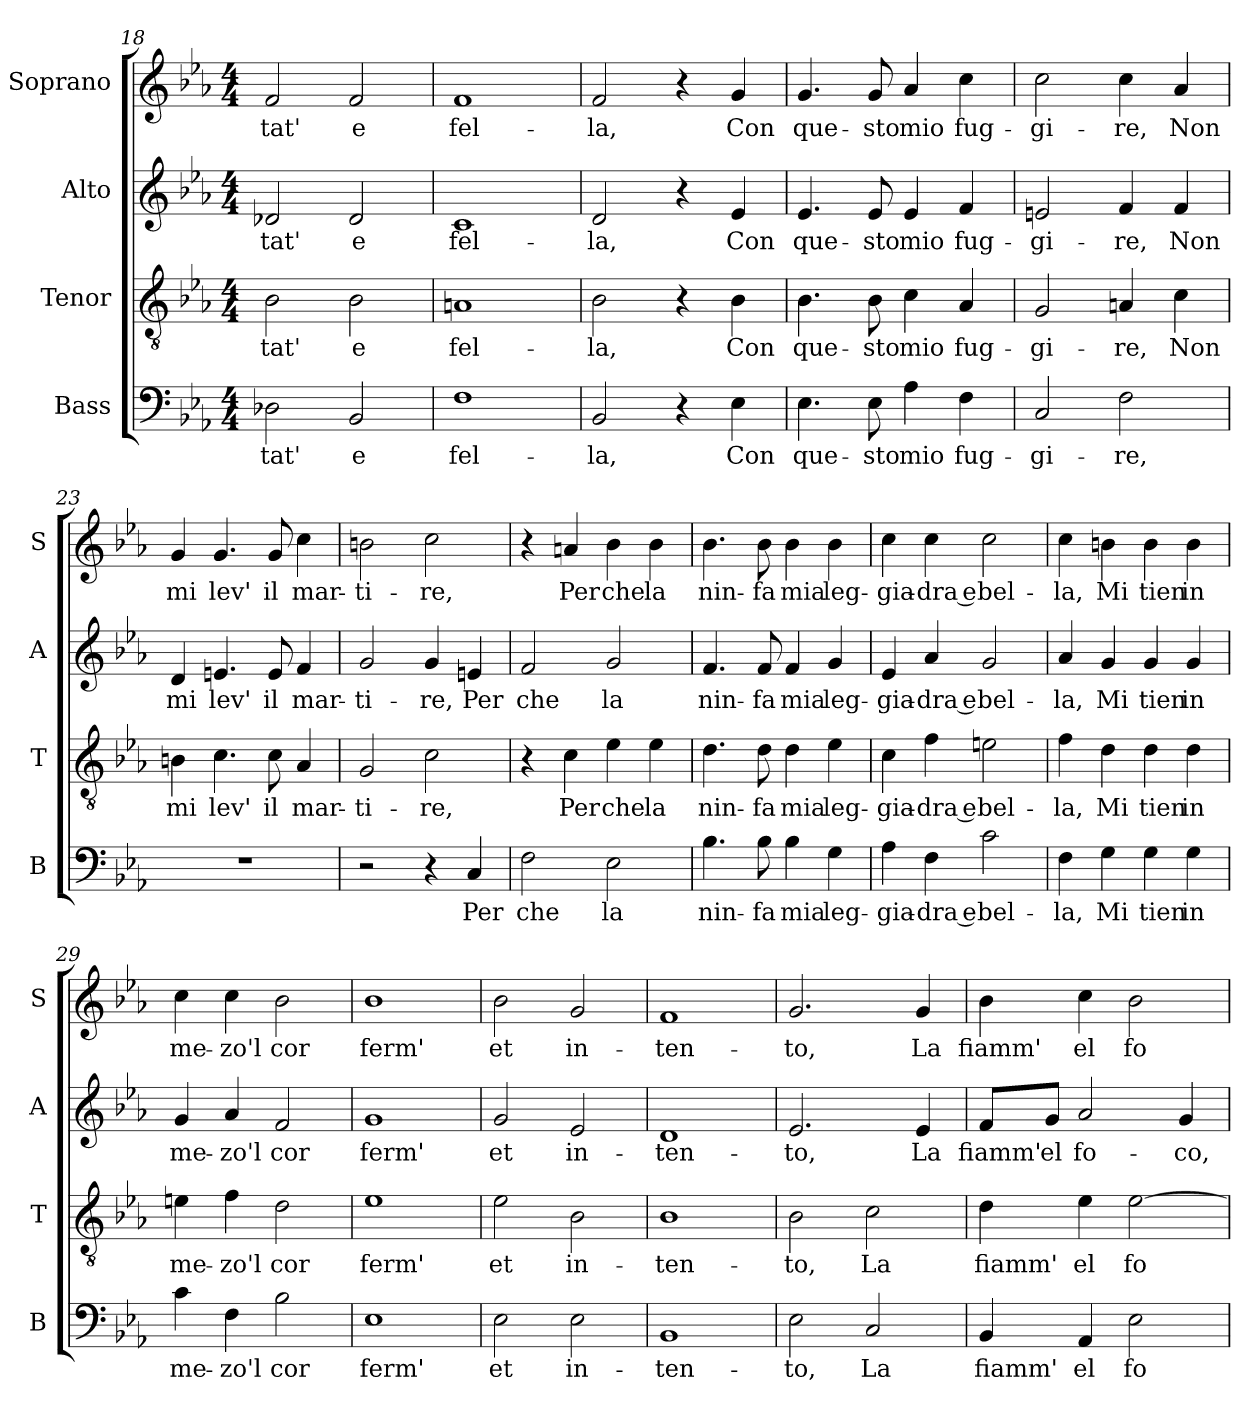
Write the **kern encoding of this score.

**kern	**text	**kern	**text	**kern	**text	**kern	**text
*part4	*part4	*part3	*part3	*part2	*part2	*part1	*part1
*staff4	*staff4	*staff3	*staff3	*staff2	*staff2	*staff1	*staff1
*I"Bass	*	*I"Tenor	*	*I"Alto	*	*I"Soprano	*
*I'B	*	*I'T	*	*I'A	*	*I'S	*
*clefF4	*	*clefGv2	*	*clefG2	*	*clefG2	*
*k[b-e-a-]	*	*k[b-e-a-]	*	*k[b-e-a-]	*	*k[b-e-a-]	*
*E-:	*	*E-:	*	*E-:	*	*E-:	*
*M4/4	*	*M4/4	*	*M4/4	*	*M4/4	*
=18	=18	=18	=18	=18	=18	=18	=18
!	!LO:LY:b	!	!LO:LY:b	!	!LO:LY:b	!	!LO:LY:b
2D-X\	-tat'	2B-\	-tat'	2d-X/	-tat'	2f/	-tat'
!	!LO:LY:b	!	!LO:LY:b	!	!LO:LY:b	!	!LO:LY:b
2BB-/	e	2B-\	e	2d-/	e	2f/	e
=19	=19	=19	=19	=19	=19	=19	=19
!	!LO:LY:b	!	!LO:LY:b	!	!LO:LY:b	!	!LO:LY:b
1F	fel-	1An	fel-	1c	fel-	1f	fel-
=20	=20	=20	=20	=20	=20	=20	=20
!	!LO:LY:b	!	!LO:LY:b	!	!LO:LY:b	!	!LO:LY:b
2BB-/	-la,	2B-\	-la,	2d/	-la,	2f/	-la,
4r	.	4r	.	4r	.	4r	.
!	!LO:LY:b	!	!LO:LY:b	!	!LO:LY:b	!	!LO:LY:b
4E-\	Con	4B-\	Con	4e-/	Con	4g/	Con
!!LO:LB:g=z
=21	=21	=21	=21	=21	=21	=21	=21
!	!LO:LY:b	!	!LO:LY:b	!	!LO:LY:b	!	!LO:LY:b
4.E-\	que-	4.B-\	que-	4.e-/	que-	4.g/	que-
!	!LO:LY:b	!	!LO:LY:b	!	!LO:LY:b	!	!LO:LY:b
8E-\	-sto	8B-\	-sto	8e-/	-sto	8g/	-sto
!	!LO:LY:b	!	!LO:LY:b	!	!LO:LY:b	!	!LO:LY:b
4A-\	mio	4c\	mio	4e-/	mio	4a-/	mio
!	!LO:LY:b	!	!LO:LY:b	!	!LO:LY:b	!	!LO:LY:b
4F\	fug-	4A-/	fug-	4f/	fug-	4cc\	fug-
=22	=22	=22	=22	=22	=22	=22	=22
!	!LO:LY:b	!	!LO:LY:b	!	!LO:LY:b	!	!LO:LY:b
2C/	-gi-	2G/	-gi-	2en/	-gi-	2cc\	-gi-
!	!LO:LY:b	!	!LO:LY:b	!	!LO:LY:b	!	!LO:LY:b
2F\	-re,	4An/	-re,	4f/	-re,	4cc\	-re,
!	!	!	!LO:LY:b	!	!LO:LY:b	!	!LO:LY:b
.	.	4c\	Non	4f/	Non	4a-/	Non
=23	=23	=23	=23	=23	=23	=23	=23
!	!	!	!LO:LY:b	!	!LO:LY:b	!	!LO:LY:b
1r	.	4Bn\	mi	4d/	mi	4g/	mi
!	!	!	!LO:LY:b	!	!LO:LY:b	!	!LO:LY:b
.	.	4.c\	lev'	4.en/	lev'	4.g/	lev'
!	!	!	!LO:LY:b	!	!LO:LY:b	!	!LO:LY:b
.	.	8c\	il	8e/	il	8g/	il
!	!	!	!LO:LY:b	!	!LO:LY:b	!	!LO:LY:b
.	.	4A-/	mar-	4f/	mar-	4cc\	mar-
=24	=24	=24	=24	=24	=24	=24	=24
!	!	!	!LO:LY:b	!	!LO:LY:b	!	!LO:LY:b
2r	.	2G/	-ti-	2g/	-ti-	2bn\	-ti-
!	!	!	!LO:LY:b	!	!LO:LY:b	!	!LO:LY:b
4r	.	2c\	-re,	4g/	-re,	2cc\	-re,
!	!LO:LY:b	!	!	!	!LO:LY:b	!	!
4C/	Per	.	.	4en/	Per	.	.
=25	=25	=25	=25	=25	=25	=25	=25
!	!LO:LY:b	!	!	!	!LO:LY:b	!	!
2F\	che	4r	.	2f/	che	4r	.
!	!	!	!LO:LY:b	!	!	!	!LO:LY:b
.	.	4c\	Per	.	.	4an/	Per
!	!LO:LY:b	!	!LO:LY:b	!	!LO:LY:b	!	!LO:LY:b
2E-\	la	4e-\	che	2g/	la	4b-\	che
!	!	!	!LO:LY:b	!	!	!	!LO:LY:b
.	.	4e-\	la	.	.	4b-\	la
=26	=26	=26	=26	=26	=26	=26	=26
!	!LO:LY:b	!	!LO:LY:b	!	!LO:LY:b	!	!LO:LY:b
4.B-\	nin-	4.d\	nin-	4.f/	nin-	4.b-\	nin-
!	!LO:LY:b	!	!LO:LY:b	!	!LO:LY:b	!	!LO:LY:b
8B-\	-fa	8d\	-fa	8f/	-fa	8b-\	-fa
!	!LO:LY:b	!	!LO:LY:b	!	!LO:LY:b	!	!LO:LY:b
4B-\	mia	4d\	mia	4f/	mia	4b-\	mia
!	!LO:LY:b	!	!LO:LY:b	!	!LO:LY:b	!	!LO:LY:b
4G\	leg-	4e-\	leg-	4g/	leg-	4b-\	leg-
!!LO:LB:g=z
=27	=27	=27	=27	=27	=27	=27	=27
!	!LO:LY:b	!	!LO:LY:b	!	!LO:LY:b	!	!LO:LY:b
4A-\	-gia-	4c\	-gia-	4e-/	-gia-	4cc\	-gia-
!	!LO:LY:b	!	!LO:LY:b	!	!LO:LY:b	!	!LO:LY:b
4F\	-dra e	4f\	-dra e	4a-/	-dra e	4cc\	-dra e
!	!LO:LY:b	!	!LO:LY:b	!	!LO:LY:b	!	!LO:LY:b
2c\	bel-	2en\	bel-	2g/	bel-	2cc\	bel-
=28	=28	=28	=28	=28	=28	=28	=28
!	!LO:LY:b	!	!LO:LY:b	!	!LO:LY:b	!	!LO:LY:b
4F\	-la,	4f\	-la,	4a-/	-la,	4cc\	-la,
!	!LO:LY:b	!	!LO:LY:b	!	!LO:LY:b	!	!LO:LY:b
4G\	Mi	4d\	Mi	4g/	Mi	4bn\	Mi
!	!LO:LY:b	!	!LO:LY:b	!	!LO:LY:b	!	!LO:LY:b
4G\	tien	4d\	tien	4g/	tien	4b\	tien
!	!LO:LY:b	!	!LO:LY:b	!	!LO:LY:b	!	!LO:LY:b
4G\	in	4d\	in	4g/	in	4b\	in
=29	=29	=29	=29	=29	=29	=29	=29
!	!LO:LY:b	!	!LO:LY:b	!	!LO:LY:b	!	!LO:LY:b
4c\	me-	4en\	me-	4g/	me-	4cc\	me-
!	!LO:LY:b	!	!LO:LY:b	!	!LO:LY:b	!	!LO:LY:b
4F\	-zo'l	4f\	-zo'l	4a-/	-zo'l	4cc\	-zo'l
!	!LO:LY:b	!	!LO:LY:b	!	!LO:LY:b	!	!LO:LY:b
2B-\	cor	2d\	cor	2f/	cor	2b-\	cor
=30	=30	=30	=30	=30	=30	=30	=30
!	!LO:LY:b	!	!LO:LY:b	!	!LO:LY:b	!	!LO:LY:b
1E-	ferm'	1e-	ferm'	1g	ferm'	1b-	ferm'
=31	=31	=31	=31	=31	=31	=31	=31
!	!LO:LY:b	!	!LO:LY:b	!	!LO:LY:b	!	!LO:LY:b
2E-\	et	2e-\	et	2g/	et	2b-\	et
!	!LO:LY:b	!	!LO:LY:b	!	!LO:LY:b	!	!LO:LY:b
2E-\	in-	2B-\	in-	2e-/	in-	2g/	in-
=32	=32	=32	=32	=32	=32	=32	=32
!	!LO:LY:b	!	!LO:LY:b	!	!LO:LY:b	!	!LO:LY:b
1BB-	-ten-	1B-	-ten-	1d	-ten-	1f	-ten-
=33	=33	=33	=33	=33	=33	=33	=33
!	!LO:LY:b	!	!LO:LY:b	!	!LO:LY:b	!	!LO:LY:b
2E-\	-to,	2B-\	-to,	2.e-/	-to,	2.g/	-to,
!	!LO:LY:b	!	!LO:LY:b	!	!	!	!
2C/	La	2c\	La	.	.	.	.
!	!	!	!	!	!LO:LY:b	!	!LO:LY:b
.	.	.	.	4e-/	La	4g/	La
!!LO:PB:g=z
=34	=34	=34	=34	=34	=34	=34	=34
!	!LO:LY:b	!	!LO:LY:b	!	!LO:LY:b	!	!LO:LY:b
4BB-/	fiamm'	4d\	fiamm'	8f/L	fiamm'	4b-\	fiamm'
!	!	!	!	!	!LO:LY:b	!	!
.	.	.	.	8g/J	el	.	.
!	!LO:LY:b	!	!LO:LY:b	!	!LO:LY:b	!	!LO:LY:b
4AA-/	el	4e-\	el	2a-/	fo-	4cc\	el
!	!LO:LY:b	!	!LO:LY:b	!	!	!	!LO:LY:b
2E-\	fo-	[2e-\	fo-	.	.	2b-\	fo-
!	!	!	!	!	!LO:LY:b	!	!
.	.	.	.	4g/	-co,	.	.
=	=	=	=	=	=	=	=
*-	*-	*-	*-	*-	*-	*-	*-
